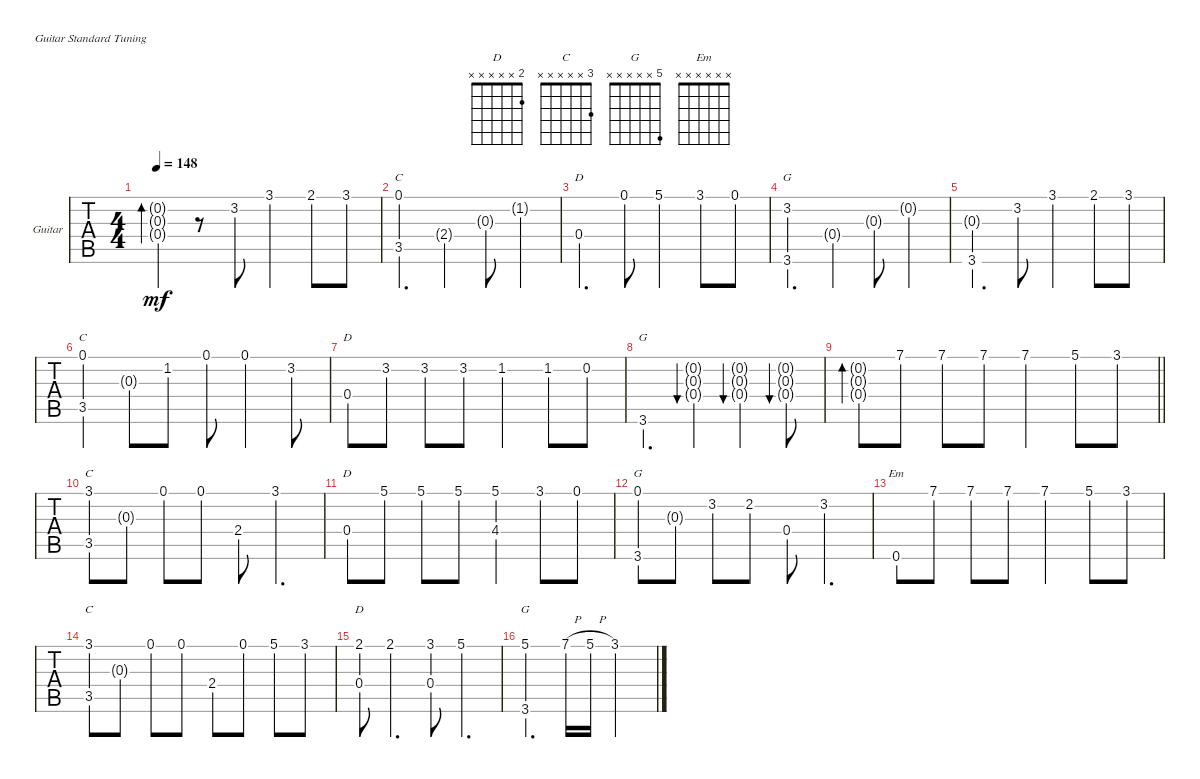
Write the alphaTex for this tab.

\defaultSystemsLayout 4
\bracketExtendMode groupsimilarinstruments
\firstSystemTrackNameOrientation horizontal
\otherSystemsTrackNameOrientation horizontal
\track ("" "Guitar") {instrument acousticguitarsteel}
\staff {tabs}
\tuning (E4 B3 G3 D3 A2 E2)
\chord ("D" x x x x x x)
\chord ("C" 0 x x x x x)
\chord ("G" x 3 x x x x)
\chord ("D" x 3 x x x x)
\chord ("G" x 0 x x x x)
\chord ("C" 3 x x x x x)
\chord ("G" 0 x x x x x)
\chord ("Em" x x x x x x)
\chord ("D" 2 x x x x x)
\chord ("G" 5 x x x x x)
\ts (4 4)
\tempo 148
\clef g2
\ks g
(0.2{g} 0.3{g} 0.4{g}).4{bd 30 dy mf} r.8 3.2.8 3.1.4 2.1.8 3.1.8 |
(0.1 3.5).4{d ch "C"} 2.4{g}.4 0.3{g}.8 1.2{g}.4 |
0.4.4{d ch "D"} 0.1.8 5.1.4 3.1.8 0.1.8 |
(3.2 3.6).4{d ch "G"} 0.4{g}.4 0.3{g}.8 0.2{g}.4 |
(3.6 0.3{g}).4{d} 3.2.8 3.1.4 2.1.8 3.1.8 |
(0.1 3.5).4{ch "C"} 0.3{g}.8 1.2.8 0.1.8 0.1.4 3.2.8 |
0.4.8{ch "D"} 3.2.8 3.2.8 3.2.8 1.2.4 1.2.8 0.2.8 |
3.6.4{d ch "G"} (0.2{g} 0.3{g} 0.4{g}).4{bu 30} (0.2{g} 0.3{g} 0.4{g}).4{bu 30} (0.2{g} 0.3{g} 0.4{g}).8{bu 30} |
\barLineRight lightlight
(0.2{g} 0.3{g} 0.4{g}).8{bd 30} 7.1.8 7.1.8 7.1.8 7.1.4 5.1.8 3.1.8 |
(3.1 3.5).8{ch "C"} 0.3{g}.8 0.1.8 0.1.8 2.4.8 3.1.4{d} |
0.4.8{ch "D"} 5.1.8 5.1.8 5.1.8 (5.1 4.4).4 3.1.8 0.1.8 |
(0.1 3.6).8{ch "G"} 0.3{g}.8 3.2.8 2.2.8 0.4.8 3.2.4{d} |
0.6.8{ch "Em"} 7.1.8 7.1.8 7.1.8 7.1.4 5.1.8 3.1.8 |
(3.1 3.5).8{ch "C"} 0.3{g}.8 0.1.8 0.1.8 2.4.8 0.1.8 5.1.8 3.1.8 |
(2.1 0.4).8{ch "D"} 2.1.4{d} (3.1 0.4).8 5.1.4{d} |
(3.6 5.1).4{d ch "G"} 7.1{h}.16 5.1{h}.16 3.1.2
